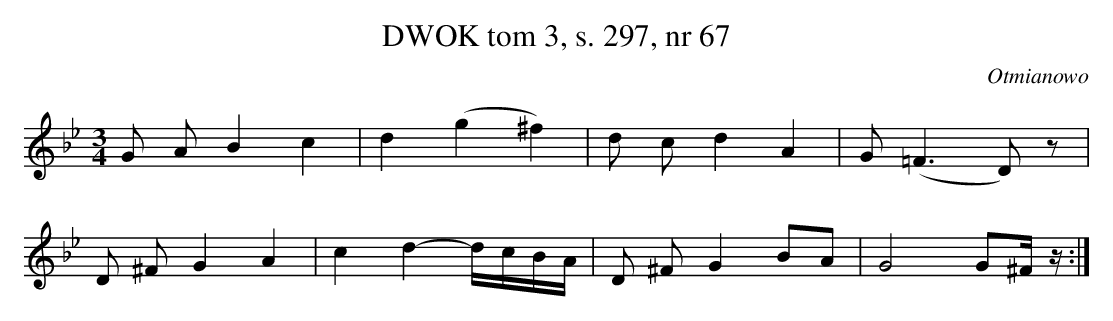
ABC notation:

X:1
T: DWOK tom 3, s. 297, nr 67
O: Otmianowo
L: 1/16
M: 3/4
K: Bb
G2 A2 B4 c4 | d4 (g4 ^f4) | d2 c2 d4 A4| G2 (=F6 D2) z2 |
D2 ^F2 G4 A4 | c4 d4- dcBA | D2 ^F2 G4 B2A2 | G8 G2^F z  :|
